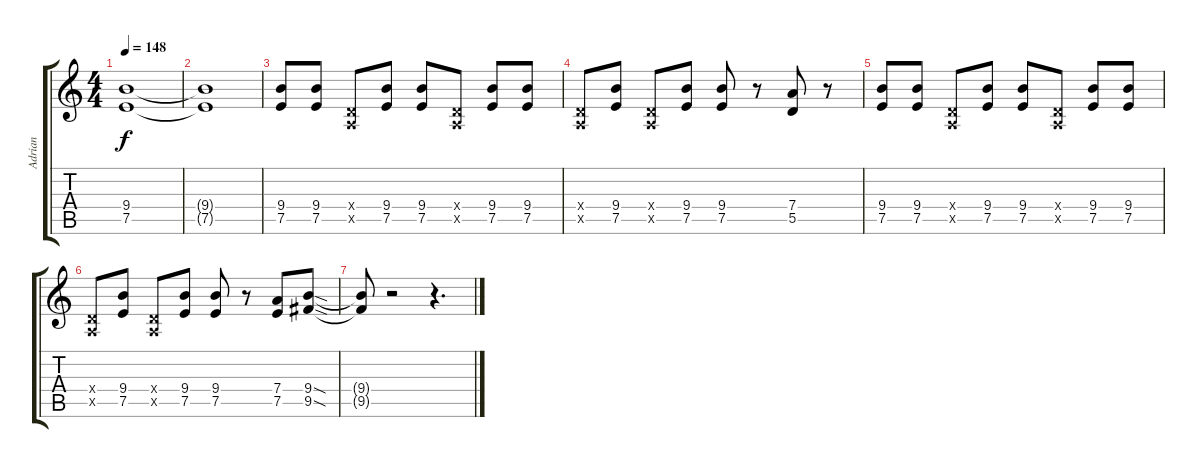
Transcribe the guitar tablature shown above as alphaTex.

\track ("Adrian" "Adrian") {instrument distortionguitar}
\staff {score tabs}
\tuning (E4 B3 G3 D3 A2 E2) {hide}
\ts (4 4)
\tempo 148
\clef g2
\ks c
(9.4 7.5).1{dy f} |
(9.4{t} 7.5{t}).1 |
(9.4 7.5).8 (9.4 7.5).8 (0.4{x} 0.5{x}).8 (9.4 7.5).8 (9.4 7.5).8 (0.4{x} 0.5{x}).8 (9.4 7.5).8 (9.4 7.5).8 |
(0.4{x} 0.5{x}).8 (9.4 7.5).8 (0.4{x} 0.5{x}).8 (9.4 7.5).8 (9.4 7.5).8 r.8 (7.4 5.5).8 r.8 |
(9.4 7.5).8 (9.4 7.5).8 (0.4{x} 0.5{x}).8 (9.4 7.5).8 (9.4 7.5).8 (0.4{x} 0.5{x}).8 (9.4 7.5).8 (9.4 7.5).8 |
(0.4{x} 0.5{x}).8 (9.4 7.5).8 (0.4{x} 0.5{x}).8 (9.4 7.5).8 (9.4 7.5).8 r.8 (7.4 7.5).8 (9.4{sod} 9.5{sod}).8 |
(9.4{t} 9.5{t}).8 r.2 r.4{d}
